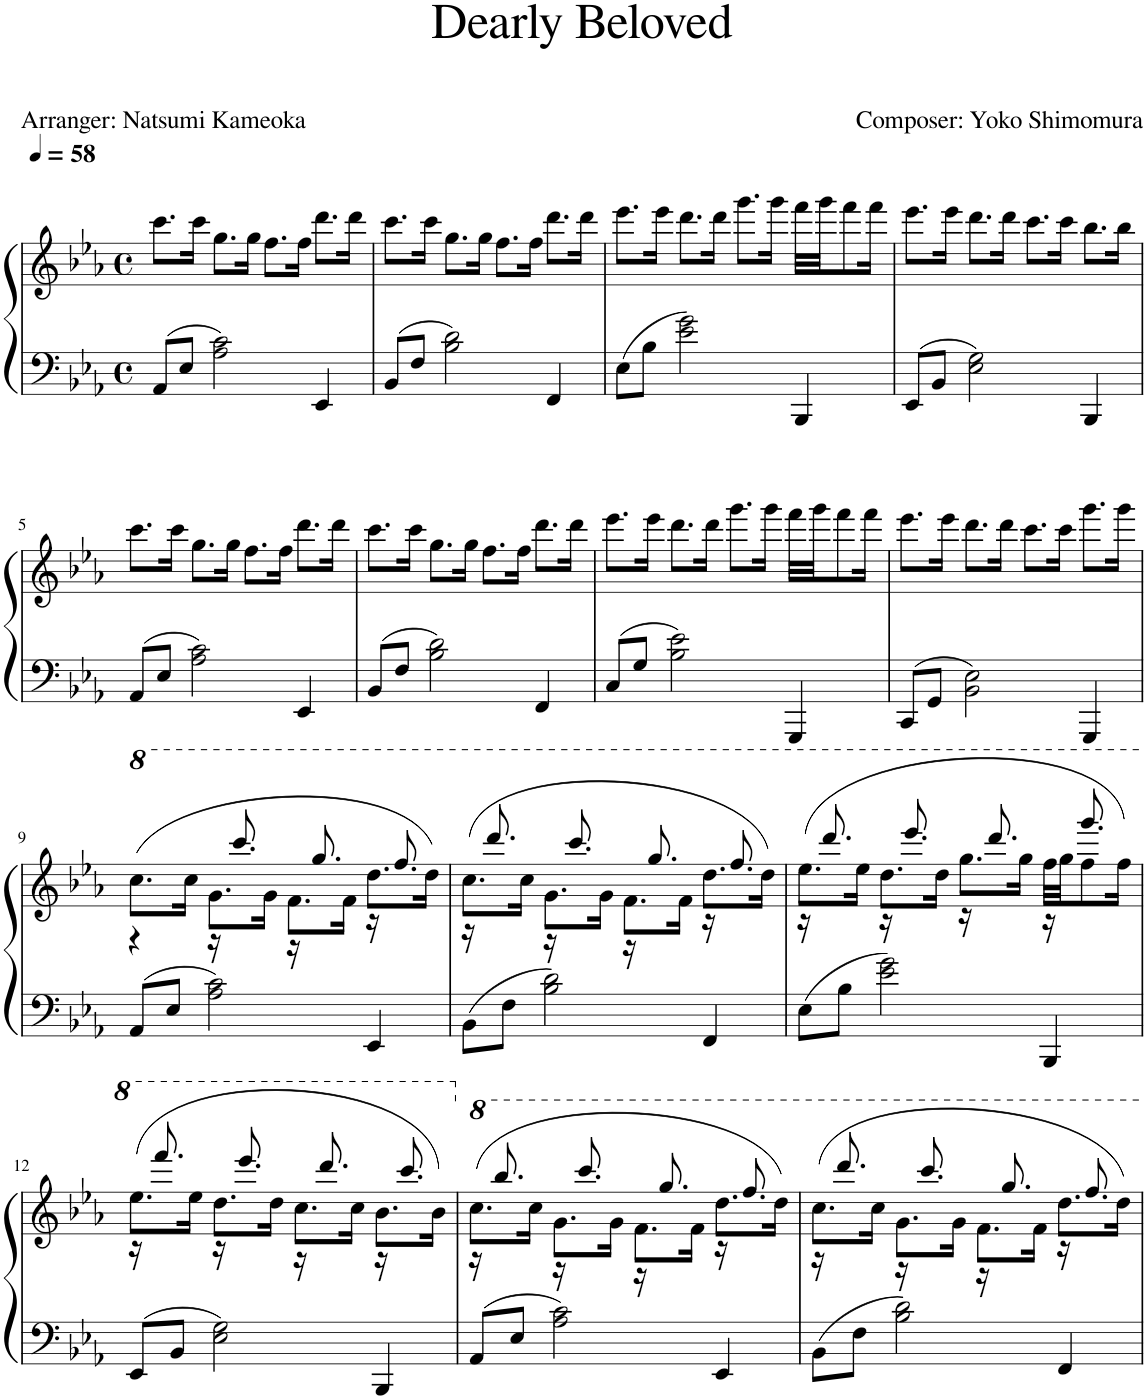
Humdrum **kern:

**kern	**kern
*part1	*part1
*staff2	*staff1
*I"Piano	*
*I'Pno	*
*clefF4	*clefG2
*k[b-e-a-]	*k[b-e-a-]
*M4/4	*M4/4
*met(c)	*met(c)
*MM58	*MM58
=1	=1
8AA-/L	8.ccc\L
8E-/J	.
.	16ccc\Jk
2A-\ 2c\	8.gg\L
.	16gg\Jk
.	8.ff\L
.	16ff\Jk
4EE-/	8.ddd\L
.	16ddd\Jk
=2	=2
8BB-/L	8.ccc\L
8F/J	.
.	16ccc\Jk
2B-\ 2d\	8.gg\L
.	16gg\Jk
.	8.ff\L
.	16ff\Jk
4FF/	8.ddd\L
.	16ddd\Jk
=3	=3
8E-\L	8.eee-\L
8B-\J	.
.	16eee-\Jk
2e-\ 2g\	8.ddd\L
.	16ddd\Jk
.	8.ggg\L
.	16ggg\Jk
4BBB-/	32fff\LLL
.	32ggg\JJ
.	8fff\
.	16fff\Jk
=4	=4
8EE-/L	8.eee-\L
8BB-/J	.
.	16eee-\Jk
2E-\ 2G\	8.ddd\L
.	16ddd\Jk
.	8.ccc\L
.	16ccc\Jk
4BBB-/	8.bb-\L
.	16bb-\Jk
!!LO:LB:g=z
=5	=5
8AA-/L	8.ccc\L
8E-/J	.
.	16ccc\Jk
2A-\ 2c\	8.gg\L
.	16gg\Jk
.	8.ff\L
.	16ff\Jk
4EE-/	8.ddd\L
.	16ddd\Jk
=6	=6
8BB-/L	8.ccc\L
8F/J	.
.	16ccc\Jk
2B-\ 2d\	8.gg\L
.	16gg\Jk
.	8.ff\L
.	16ff\Jk
4FF/	8.ddd\L
.	16ddd\Jk
=7	=7
8C/L	8.eee-\L
8G/J	.
.	16eee-\Jk
2B-\ 2e-\	8.ddd\L
.	16ddd\Jk
.	8.ggg\L
.	16ggg\Jk
4GGG/	32fff\LLL
.	32ggg\JJ
.	8fff\
.	16fff\Jk
=8	=8
8CC/L	8.eee-\L
8GG/J	.
.	16eee-\Jk
2BB-\ 2E-\	8.ddd\L
.	16ddd\Jk
.	8.ccc\L
.	16ccc\Jk
4GGG/	8.ggg\L
.	16ggg\Jk
!!LO:LB:g=z
=9	=9
*	*8va
*	*^
8AA-/L	(8.ccc\L	4r
8E-/J	.	.
.	16ccc\Jk	.
2A-\ 2c\	8.gg\L	16r
.	.	8.cccc/
.	16gg\Jk	.
.	8.ff\L	16r
.	.	8.ggg/
.	16ff\Jk	.
4EE-/	8.ddd\L	16r
.	.	8.fff/
.	16ddd\Jk)	.
=10	=10	=10
8BB-\L	(8.ccc\L	16r
.	.	8.dddd/
8F\J	.	.
.	16ccc\Jk	.
2B-\ 2d\	8.gg\L	16r
.	.	8.cccc/
.	16gg\Jk	.
.	8.ff\L	16r
.	.	8.ggg/
.	16ff\Jk	.
4FF/	8.ddd\L	16r
.	.	8.fff/
.	16ddd\Jk)	.
=11	=11	=11
8E-\L	(8.eee-\L	16r
.	.	8.dddd/
8B-\J	.	.
.	16eee-\Jk	.
2e-\ 2g\	8.ddd\L	16r
.	.	8.eeee-/
.	16ddd\Jk	.
.	8.ggg\L	16r
.	.	8.dddd/
.	16ggg\Jk	.
4BBB-/	32fff\LLL	16r
.	32ggg\JJ	.
.	8fff\	8.gggg/
.	16fff\Jk)	.
!!LO:LB:g=z	!!
=12	=12	=12
8EE-/L	(8.eee-\L	16r
.	.	8.ffff/
8BB-/J	.	.
.	16eee-\Jk	.
2E-\ 2G\	8.ddd\L	16r
.	.	8.eeee-/
.	16ddd\Jk	.
.	8.ccc\L	16r
.	.	8.dddd/
.	16ccc\Jk	.
4BBB-/	8.bb-\L	16r
.	.	8.cccc/
.	16bb-\Jk)	.
=13	=13	=13
*	*X8va	*
8AA-/L	(8.ccc\L	16r
.	.	8.bbb-/
8E-/J	.	.
.	16ccc\Jk	.
2A-\ 2c\	8.gg\L	16r
.	.	8.cccc/
.	16gg\Jk	.
.	8.ff\L	16r
.	.	8.ggg/
.	16ff\Jk	.
4EE-/	8.ddd\L	16r
.	.	8.fff/
.	16ddd\Jk)	.
=14	=14	=14
8BB-\L	(8.ccc\L	16r
.	.	8.dddd/
8F\J	.	.
.	16ccc\Jk	.
2B-\ 2d\	8.gg\L	16r
.	.	8.cccc/
.	16gg\Jk	.
.	8.ff\L	16r
.	.	8.ggg/
.	16ff\Jk	.
4FF/	8.ddd\L	16r
.	.	8.fff/
.	16ddd\Jk)	.
*	*v	*v
=	=
*-	*-
